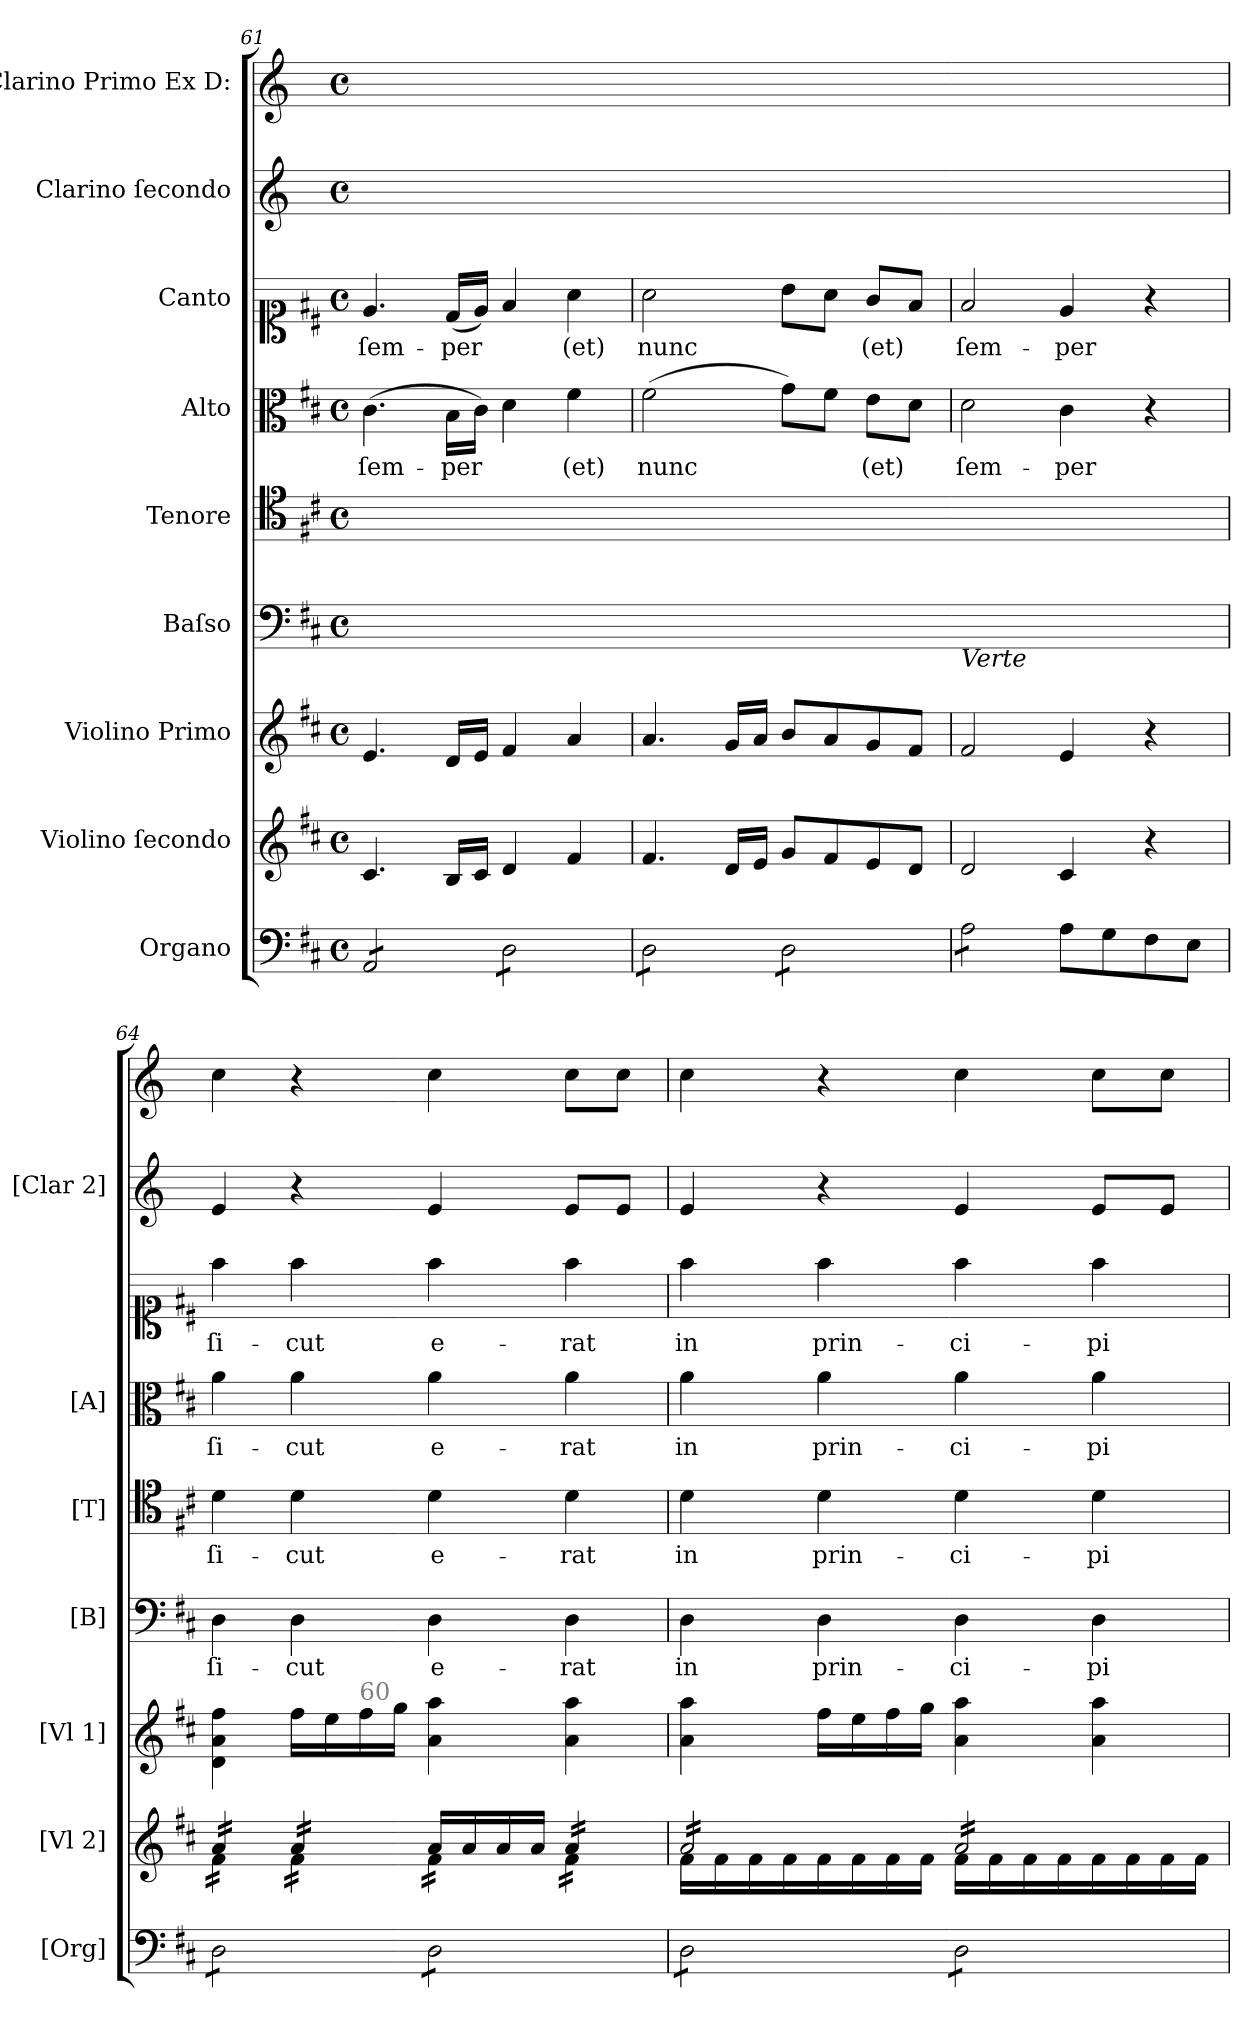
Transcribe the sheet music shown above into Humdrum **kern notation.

**kern	**kern	**dynam	**kern	**dynam	**kern	**text	**kern	**text	**kern	**text	**kern	**text	**kern	**kern
*part9	*part8	*part8	*part7	*part7	*part6	*part6	*part5	*part5	*part4	*part4	*part3	*part3	*part2	*part1
*staff9	*staff8	*staff8	*staff7	*staff7	*staff6	*staff6	*staff5	*staff5	*staff4	*staff4	*staff3	*staff3	*staff2	*staff1
*I"Organo	*I"Violino ſecondo	*	*I"Violino Primo	*	*I"Baſso	*	*I"Tenore	*	*I"Alto	*	*I"Canto	*	*I"Clarino ſecondo	*I"Clarino Primo Ex D:
*I'[Org]	*I'[Vl 2]	*	*I'[Vl 1]	*	*I'[B]	*	*I'[T]	*	*I'[A]	*	*	*	*I'[Clar 2]	*
*clefF4	*clefG2	*	*clefG2	*	*clefF4	*	*clefC4	*	*clefC3	*	*clefC1	*	*clefG2	*clefG2
*	*	*	*	*	*	*	*	*	*	*	*	*	*ITrd-1c-2	*ITrd-1c-2
*k[f#c#]	*k[f#c#]	*	*k[f#c#]	*	*k[f#c#]	*	*k[f#c#]	*	*k[f#c#]	*	*k[f#c#]	*	*k[f#c#]	*k[f#c#]
*M4/4	*M4/4	*	*M4/4	*	*M4/4	*	*M4/4	*	*M4/4	*	*M4/4	*	*M4/4	*M4/4
*met(c)	*met(c)	*	*met(c)	*	*met(c)	*	*met(c)	*	*met(c)	*	*met(c)	*	*met(c)	*met(c)
=61	=61	=61	=61	=61	=61	=61	=61	=61	=61	=61	=61	=61	=61	=61
*tremolo	*	*	*	*	*	*	*	*	*	*	*	*	*	*
8AA/L	4.c#/	.	4.e/	.	1ryy	.	1ryy	.	(>4.c#\	ſem-	4.e/	ſem-	1ryy	1ryy
8AA/	.	.	.	.	.	.	.	.	.	.	.	.	.	.
8AA/	.	.	.	.	.	.	.	.	.	.	.	.	.	.
8AA/J	16B/LL	.	16d/LL	.	.	.	.	.	16B\LL	-per	(<16d/LL	-per	.	.
.	16c#/JJ	.	16e/JJ	.	.	.	.	.	16c#\JJ)	.	16e/JJ)	.	.	.
8D\L	4d/	.	4f#/	.	.	.	.	.	4d\	.	4f#/	.	.	.
8D\	.	.	.	.	.	.	.	.	.	.	.	.	.	.
8D\	4f#/	.	4a/	.	.	.	.	.	4f#\	(et)	4a\	(et)	.	.
8D\J	.	.	.	.	.	.	.	.	.	.	.	.	.	.
=62	=62	=62-	=62	=62-	=62-	=62-	=62-	=62-	=62	=62-	=62	=62-	=62-	=62-
8D\L	4.f#/	.	4.a/	.	1ryy	.	1ryy	.	(>2f#\	nunc	2a\	nunc	1ryy	1ryy
8D\	.	.	.	.	.	.	.	.	.	.	.	.	.	.
8D\	.	.	.	.	.	.	.	.	.	.	.	.	.	.
8D\J	16d/LL	.	16g/LL	.	.	.	.	.	.	.	.	.	.	.
.	16e/JJ	.	16a/JJ	.	.	.	.	.	.	.	.	.	.	.
8D\L	8g/L	.	8b/L	.	.	.	.	.	8g\L)	.	8b\L	.	.	.
8D\	8f#/	.	8a/	.	.	.	.	.	8f#\J	.	8a\J	.	.	.
8D\	8e/	.	8g/	.	.	.	.	.	8e\L	(et)	8g/L	(et)	.	.
8D\J	8d/J	.	8f#/J	.	.	.	.	.	8d\J	.	8f#/J	.	.	.
=63	=63	=63-	=63	=63-	=63-	=63-	=63-	=63-	=63	=63-	=63	=63-	=63-	=63-
!	!	!	!	!	!LO:TX:b:i:t=Verte	!	!	!	!	!	!	!	!	!
8A\L	2d/	.	2f#/	.	1ryy	.	1ryy	.	2d\	ſem-	2f#/	ſem-	1ryy	1ryy
8A\	.	.	.	.	.	.	.	.	.	.	.	.	.	.
8A\	.	.	.	.	.	.	.	.	.	.	.	.	.	.
8A\J	.	.	.	.	.	.	.	.	.	.	.	.	.	.
*Xtremolo	*	*	*	*	*	*	*	*	*	*	*	*	*	*
8A\L	4c#/	.	4e/	.	.	.	.	.	4c#\	-per	4e/	-per	.	.
8G\	.	.	.	.	.	.	.	.	.	.	.	.	.	.
8F#\	4r	.	4r	.	.	.	.	.	4r	.	4r	.	.	.
8E\J	.	.	.	.	.	.	.	.	.	.	.	.	.	.
=64	=64	=64	=64	=64	=64	=64	=64	=64	=64	=64	=64	=64	=64	=64
*	*^	*	*	*	*	*	*	*	*	*	*	*	*	*
!LO:TX:a:i:rj:t=tutti	!	!	!	!	!	!	!	!	!	!	!	!	!	!	!
!	!	!	!LO:DY:a:rj	!	!LO:DY:a	!	!	!	!	!	!	!	!	!	!
*tremolo	*	*	*	*	*	*	*	*	*	*	*	*	*	*	*
*	*tremolo	*	*	*	*	*	*	*	*	*	*	*	*	*	*
8D\L	16a/LL	16f#\LL	for&colon;	4d\ 4a\ 4ff#\	for&colon;	4D\	ſi-	4d\	ſi-	4a\	ſi-	4ff#\	ſi-	4f#/	4dd\
.	16a/	16f#\	.	.	.	.	.	.	.	.	.	.	.	.	.
8D\	16a/	16f#\	.	.	.	.	.	.	.	.	.	.	.	.	.
.	16a/JJ	16f#\JJ	.	.	.	.	.	.	.	.	.	.	.	.	.
8D\	16a/LL	16f#\LL	.	16ff#\LL	.	4D\	-cut	4d\	-cut	4a\	-cut	4ff#\	-cut	4r	4r
.	16a/	16f#\	.	16ee\	.	.	.	.	.	.	.	.	.	.	.
!	!	!	!	!LO:TX:a:color=gray:t=60	!	!	!	!	!	!	!	!	!	!	!
8D\J	16a/	16f#\	.	16ff#\	.	.	.	.	.	.	.	.	.	.	.
.	16a/JJ	16f#\JJ	.	16gg\JJ	.	.	.	.	.	.	.	.	.	.	.
*	*Xtremolo	*	*	*	*	*	*	*	*	*	*	*	*	*	*
8D\L	16a/LL	16f#\LL	.	4a\ 4aa\	.	4D\	e-	4d\	e-	4a\	e-	4ff#\	e-	4f#/	4dd\
.	16a/	16f#\	.	.	.	.	.	.	.	.	.	.	.	.	.
8D\	16a/	16f#\	.	.	.	.	.	.	.	.	.	.	.	.	.
.	16a/JJ	16f#\JJ	.	.	.	.	.	.	.	.	.	.	.	.	.
*	*tremolo	*	*	*	*	*	*	*	*	*	*	*	*	*	*
8D\	16a/LL	16f#\LL	.	4a\ 4aa\	.	4D\	-rat	4d\	-rat	4a\	-rat	4ff#\	-rat	8f#/L	8dd\L
.	16a/	16f#\	.	.	.	.	.	.	.	.	.	.	.	.	.
8D\J	16a/	16f#\	.	.	.	.	.	.	.	.	.	.	.	8f#/J	8dd\J
.	16a/JJ	16f#\JJ	.	.	.	.	.	.	.	.	.	.	.	.	.
=65	=65	=65	=65	=65	=65	=65	=65	=65	=65	=65	=65	=65	=65	=65	=65
8D\L	16a/LL	16f#\LL	.	4a\ 4aa\	.	4D\	in	4d\	in	4a\	in	4ff#\	in	4f#/	4dd\
.	16a/	16f#\	.	.	.	.	.	.	.	.	.	.	.	.	.
8D\	16a/	16f#\	.	.	.	.	.	.	.	.	.	.	.	.	.
.	16a/	16f#\	.	.	.	.	.	.	.	.	.	.	.	.	.
8D\	16a/	16f#\	.	16ff#\LL	.	4D\	prin-	4d\	prin-	4a\	prin-	4ff#\	prin-	4r	4r
.	16a/	16f#\	.	16ee\	.	.	.	.	.	.	.	.	.	.	.
8D\J	16a/	16f#\	.	16ff#\	.	.	.	.	.	.	.	.	.	.	.
.	16a/JJ	16f#\JJ	.	16gg\JJ	.	.	.	.	.	.	.	.	.	.	.
8D\L	16a/LL	16f#\LL	.	4a\ 4aa\	.	4D\	-ci-	4d\	-ci-	4a\	-ci-	4ff#\	-ci-	4f#/	4dd\
.	16a/	16f#\	.	.	.	.	.	.	.	.	.	.	.	.	.
8D\	16a/	16f#\	.	.	.	.	.	.	.	.	.	.	.	.	.
.	16a/	16f#\	.	.	.	.	.	.	.	.	.	.	.	.	.
8D\	16a/	16f#\	.	4a\ 4aa\	.	4D\	-pi-	4d\	-pi-	4a\	-pi-	4ff#\	-pi-	8f#/L	8dd\L
.	16a/	16f#\	.	.	.	.	.	.	.	.	.	.	.	.	.
8D\J	16a/	16f#\	.	.	.	.	.	.	.	.	.	.	.	8f#/J	8dd\J
*Xtremolo	*	*	*	*	*	*	*	*	*	*	*	*	*	*	*
.	16a/JJ	16f#\JJ	.	.	.	.	.	.	.	.	.	.	.	.	.
*	*Xtremolo	*	*	*	*	*	*	*	*	*	*	*	*	*	*
*	*v	*v	*	*	*	*	*	*	*	*	*	*	*	*	*
=	=	=	=	=	=	=	=	=	=	=	=	=	=	=
*-	*-	*-	*-	*-	*-	*-	*-	*-	*-	*-	*-	*-	*-	*-
